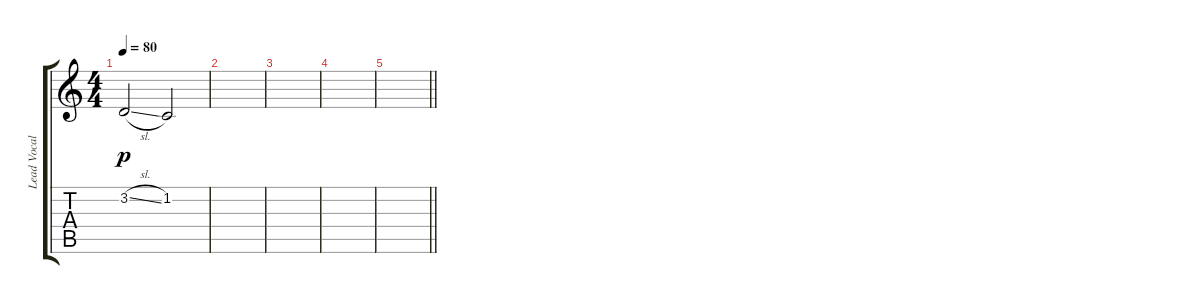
\track ("Lead Vocal" "Lead Vocal") {instrument stringensemble1}
\staff {score tabs}
\tuning (E4 B3 G3 D3 A2 E2) {hide}
\ts (4 4)
\tempo 80
\clef g2
\ks c
3.2{sl}.2{dy p} 1.2.2 |
|
|
|
\barLineRight lightlight
